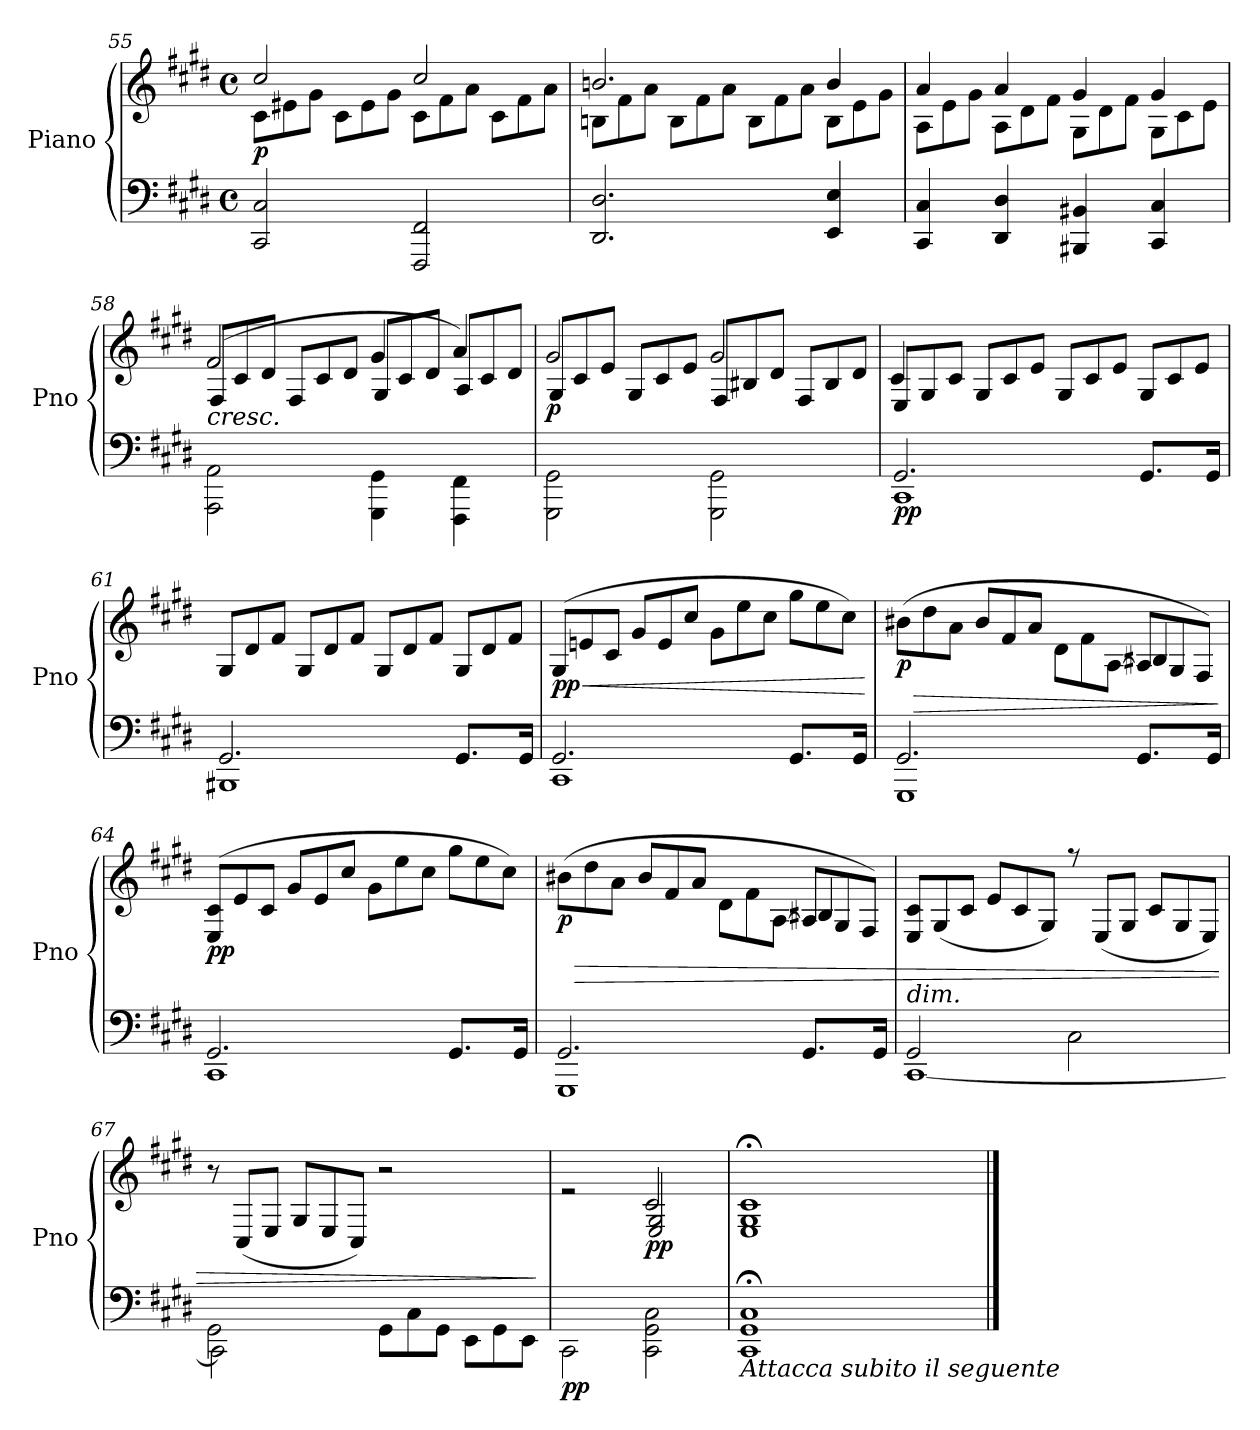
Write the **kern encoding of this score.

**kern	**kern	**dynam
*part1	*part1	*part1
*staff2	*staff1	*staff1/2
*I"Piano	*	*
*I'Pno	*	*
!!LO:LB:g=z
*clefF4	*clefG2	*
*k[f#c#g#d#]	*k[f#c#g#d#]	*
*M4/4	*M4/4	*
*met(c)	*met(c)	*
=55	=55	=55
*	*^	*
*	*	*Xtuplet	*
!	!	!	!LO:DY:b
2CC#/ 2C#/	2cc#/	12c#\L	p
.	.	12e#X\	.
.	.	12g#\J	.
.	.	12c#\L	.
.	.	12e#\	.
.	.	12g#\J	.
2FFF#/ 2FF#/	2cc#/	12c#\L	.
.	.	12f#\	.
.	.	12a\J	.
.	.	12c#\L	.
.	.	12f#\	.
.	.	12a\J	.
=56	=56	=56	=56
2.DD#/ 2.D#/	2.bn/	12Bn\L	.
.	.	12f#\	.
.	.	12a\J	.
.	.	12B\L	.
.	.	12f#\	.
.	.	12a\J	.
.	.	12B\L	.
.	.	12f#\	.
.	.	12a\J	.
4EE/ 4E/	4b/	12B\L	.
.	.	12e\	.
.	.	12g#\J	.
=57	=57	=57	=57
4CC#/ 4C#/	4a/	12A\L	.
.	.	12e\	.
.	.	12g#\J	.
4DD#/ 4D#/	4a/	12A\L	.
.	.	12d#\	.
.	.	12f#\J	.
4BBB#X/ 4BB#X/	4g#/	12G#\L	.
.	.	12d#\	.
.	.	12f#\J	.
4CC#/ 4C#/	4g#/	12G#\L	.
.	.	12c#\	.
.	.	12e\J	.
!!LO:LB:g=z	!!
=58	=58	=58	=58
!	!LO:TX:b:i:t=cresc.	!	!
2AAA\ 2AA\	(>2f#/	12F#/L	.
.	.	12c#/	.
.	.	12d#/J	.
.	.	12F#/L	.
.	.	12c#/	.
.	.	12d#/J	.
4GGG#\ 4GG#\	4g#/	12G#/L	.
.	.	12c#/	.
.	.	12d#/J	.
4FFF#\ 4FF#\	4a/)	12A/L	.
.	.	12c#/	.
.	.	12d#/J	.
=59	=59	=59	=59
!	!	!	!LO:DY:b
2GGG#\ 2GG#\	2g#/	12G#/L	p
.	.	12c#/	.
.	.	12e/J	.
.	.	12G#/L	.
.	.	12c#/	.
.	.	12e/J	.
2GGG#\ 2GG#\	2g#/	12F#/L	.
.	.	12B#X/	.
.	.	12d#/J	.
.	.	12F#/L	.
.	.	12B#/	.
.	.	12d#/J	.
!!LO:LB:g=z	!!
=60	=60	=60	=60
*^	*	*	*
!	!	!	!	!LO:DY:b=2
2.GG#/	1CC#	12E/L	4c#/	pp
.	.	12G#/	.	.
.	.	12c#/J	.	.
.	.	12G#/L	2.ryy	.
.	.	12c#/	.	.
.	.	12e/J	.	.
.	.	12G#/L	.	.
.	.	12c#/	.	.
.	.	12e/J	.	.
8.GG#/L	.	12G#/L	.	.
.	.	12c#/	.	.
.	.	12e/J	.	.
16GG#/Jk	.	.	.	.
*	*	*v	*v	*
=61	=61	=61	=61
2.GG#/	1BBB#X	12G#/L	.
.	.	12d#/	.
.	.	12f#/J	.
.	.	12G#/L	.
.	.	12d#/	.
.	.	12f#/J	.
.	.	12G#/L	.
.	.	12d#/	.
.	.	12f#/J	.
8.GG#/L	.	12G#/L	.
.	.	12d#/	.
.	.	12f#/J	.
16GG#/Jk	.	.	.
=62	=62	=62	=62
!	!	!	!LO:HP:b
!	!	!	!LO:DY:n=1:b
2.GG#/	1CC#	(>12G#/L	< pp
.	.	12en/	.
.	.	12c#/J	.
.	.	12g#/L	.
.	.	12e/	.
.	.	12cc#/J	.
.	.	12g#\L	.
.	.	12ee\	.
.	.	12cc#\J	.
8.GG#/L	.	12gg#\L	.
.	.	12ee\	.
.	.	12cc#\J)	.
16GG#/Jk	.	.	.
*v	*v	*	*
.	.	[
!!LO:LB:g=z
=63	=63	=63
*^	*	*
!	!	!	!LO:HP:b
*	*	*^	*
!	!	!	!	!LO:DY:n=1:b
2.GG#/	1GGG#	(>12b#X\L	2.ryy	> p
.	.	12dd#\	.	.
.	.	12a\J	.	.
.	.	12b#/L	.	.
.	.	12f#/	.	.
.	.	12a/J	.	.
.	.	12d#\L	.	.
.	.	12f#\	.	.
.	.	[12A\J	.	.
8.GG#/L	.	12A/L]	4B#X/	.
.	.	12G#/	.	.
.	.	12F#/J)	.	.
16GG#/Jk	.	.	.	.
*v	*v	*	*	*
*	*v	*v	*
.	.	]
=64	=64	=64
*^	*	*
!	!	!	!LO:DY:b
2.GG#/	1CC#	(>12E/ 12c#/L	pp
.	.	12e/	.
.	.	12c#/J	.
.	.	12g#/L	.
.	.	12e/	.
.	.	12cc#/J	.
.	.	12g#\L	.
.	.	12ee\	.
.	.	12cc#\J	.
8.GG#/L	.	12gg#\L	.
.	.	12ee\	.
.	.	12cc#\J)	.
16GG#/Jk	.	.	.
=65	=65	=65	=65
!	!	!	!LO:HP:b
*	*	*^	*
!	!	!	!	!LO:DY:n=1:b
2.GG#/	1GGG#	(>12b#X\L	2.ryy	> p
.	.	12dd#\	.	.
.	.	12a\J	.	.
.	.	12b#/L	.	.
.	.	12f#/	.	.
.	.	12a/J	.	.
.	.	12d#\L	.	.
.	.	12f#\	.	.
.	.	[12A\J	.	.
8.GG#/L	.	12A/L]	4B#X/	.
.	.	12G#/	.	.
.	.	12F#/J)	.	.
16GG#/Jk	.	.	.	.
*	*	*v	*v	*
!!LO:PB:g=z
=66	=66	=66	=66
!	!	!LO:TX:b:i:t=dim.	!
2GG#/	[1CC#	12E/ 12c#/L	.
.	.	(>12G#/	.
.	.	12c#/J	.
.	.	12e/L	.
.	.	12c#/	.
.	.	12G#/J)	.
2C#\	.	12rff	.
.	.	(>12E/L	.
.	.	12G#/J	.
.	.	12c#/L	.
.	.	12G#/	.
.	.	12E/J)	.
=67	=67	=67	=67
2GG#\	2CC#\]	12r	.
.	.	(>12C#/L	.
.	.	12E/J	.
.	.	12G#/L	.
.	.	12E/	.
.	.	12C#/J)	.
*Xtuplet	*	*	*
12GG#\L	2ryy	2r	.
12C#\	.	.	.
12GG#\J	.	.	.
12EE\L	.	.	.
12GG#\	.	.	.
12EE\J	.	.	.
*v	*v	*	*
.	.	]
=68	=68	=68
*	*^	*
!	!	!	!LO:DY:b=2
2CC#\	2re	2ryy	pp
!	!	!	!LO:DY:b
2CC#\ 2GG#\ 2C#\	2c#/	2E/ 2G#/	pp
=69	=69	=69	=69
!LO:TX:b:i:t=Attacca subito il seguente	!	!	!
1CC#; 1GG#; 1C#;	1c#;<	1E 1G#	.
*	*v	*v	*
==	==	==
*-	*-	*-
